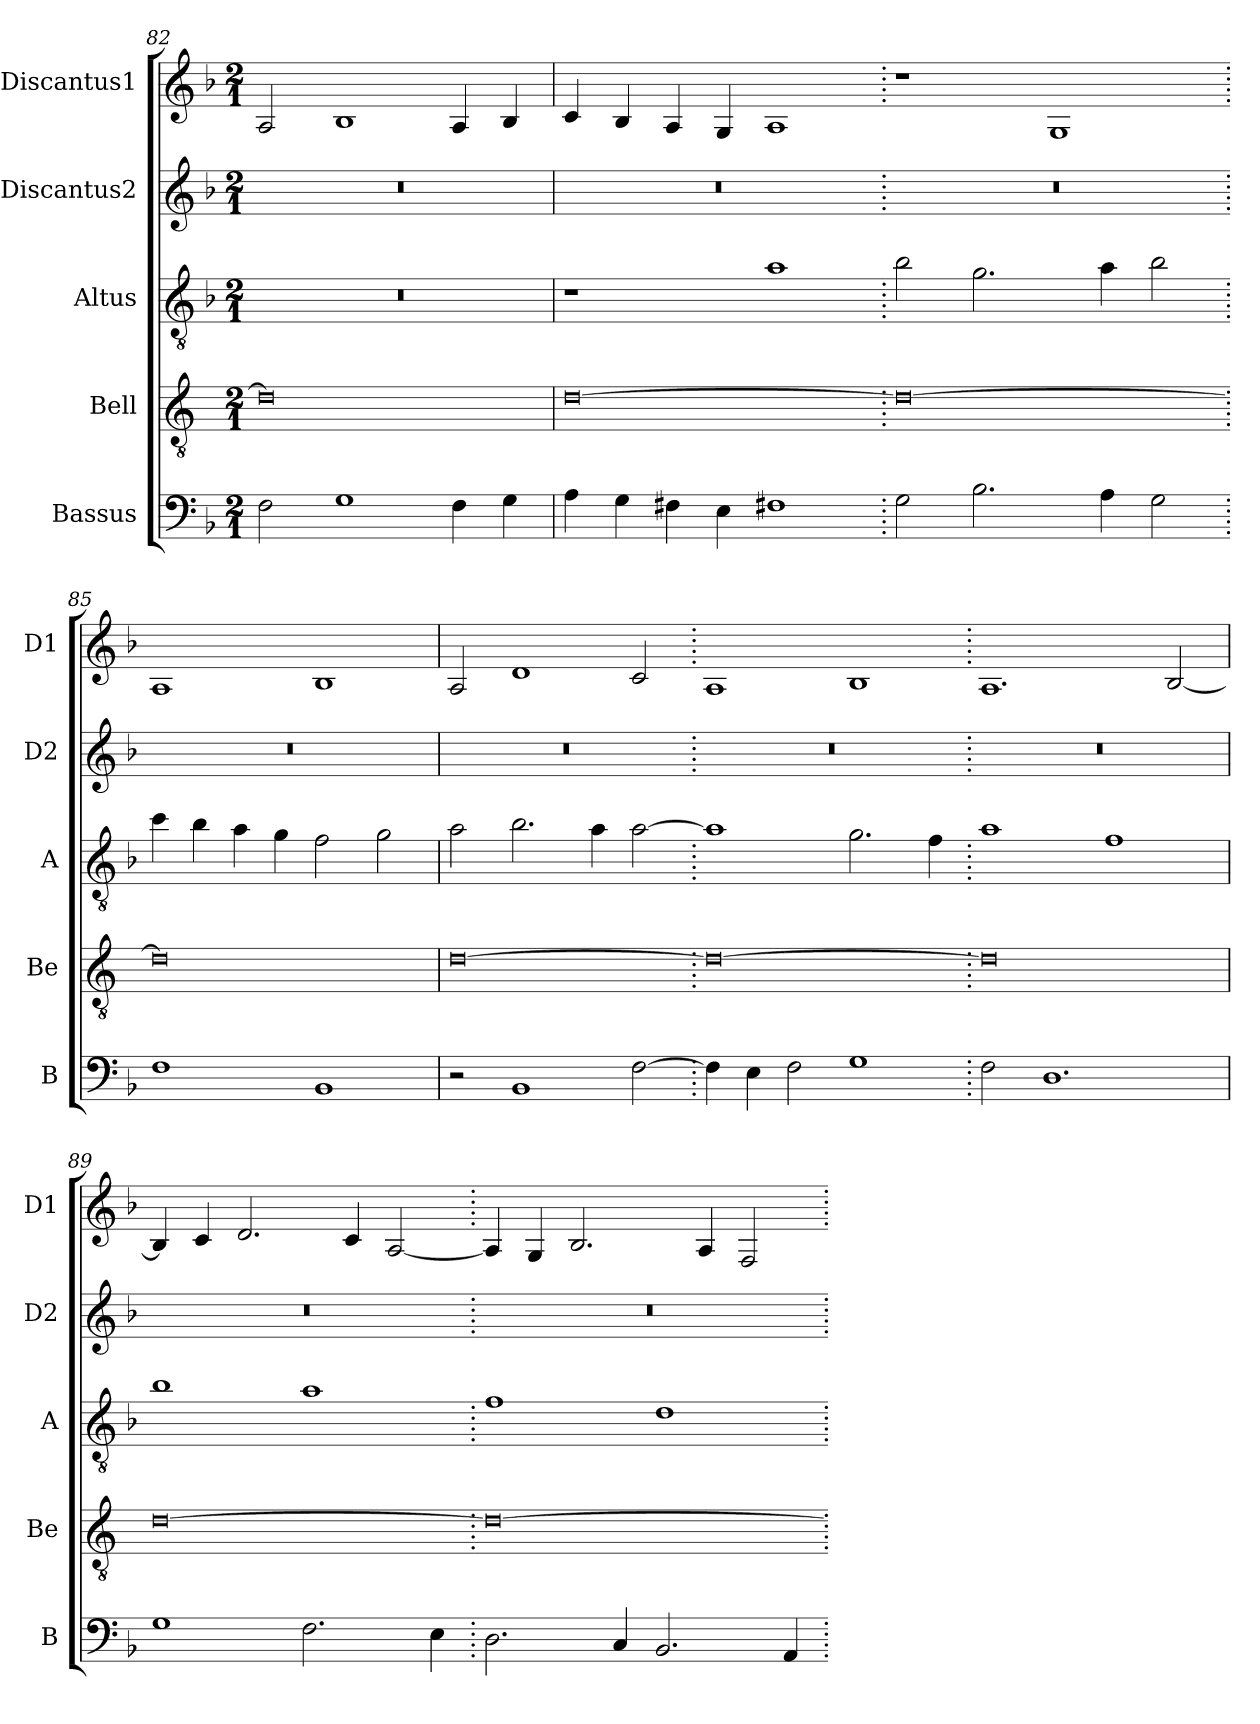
**kern	**kern	**kern	**kern	**kern
*part5	*part4	*part3	*part2	*part1
*staff5	*staff4	*staff3	*staff2	*staff1
*I"Bassus	*I"Bell	*I"Altus	*I"Discantus2	*I"Discantus1
*I'B	*I'Be	*I'A	*I'D2	*I'D1
*clefF4	*clefGv2	*clefGv2	*clefG2	*clefG2
*k[b-]	*k[]	*k[b-]	*k[b-]	*k[b-]
*M2/1	*M2/1	*M2/1	*M2/1	*M2/1
=82	=82	=82	=82	=82
2F	0d]	0r	0r	2A
1G	.	.	.	1B-
4F	.	.	.	4A
4G	.	.	.	4B-
=83	=83	=83	=83	=83
4A	[0d	1r	0r	4c
4G	.	.	.	4B-
4F#X	.	.	.	4A
4E	.	.	.	4G
1F#X	.	1a	.	1A
=84.	=84.	=84.	=84.	=84.
2G	0d_	2b-	0r	1r
2.B-	.	2.g	.	.
.	.	.	.	1G
4A	.	4a	.	.
2G	.	2b-	.	.
=85.	=85.	=85.	=85.	=85.
1F	0d]	4cc	0r	1A
.	.	4b-	.	.
.	.	4a	.	.
.	.	4g	.	.
1BB-	.	2f	.	1B-
.	.	2g	.	.
=86	=86	=86	=86	=86
2r	[0d	2a	0r	2A
1BB-	.	2.b-	.	1d
.	.	4a	.	.
[2F	.	[2a	.	2c
=87.	=87.	=87.	=87.	=87.
4F]	0d_	1a]	0r	1A
4E	.	.	.	.
2F	.	.	.	.
1G	.	2.g	.	1B-
.	.	4f	.	.
=88.	=88.	=88.	=88.	=88.
2F	0d]	1a	0r	1.A
1.D	.	.	.	.
.	.	1f	.	.
.	.	.	.	[2B-
=89	=89	=89	=89	=89
1G	[0d	1b-	0r	4B-]
.	.	.	.	4c
.	.	.	.	2.d
2.F	.	1a	.	.
.	.	.	.	4c
.	.	.	.	[2A
4E	.	.	.	.
=90.	=90.	=90.	=90.	=90.
2.D	0d_	1f	0r	4A]
.	.	.	.	4G
.	.	.	.	2.B-
4C	.	.	.	.
2.BB-	.	1d	.	.
.	.	.	.	4A
.	.	.	.	2F
4AA	.	.	.	.
=.	=.	=.	=.	=.
*-	*-	*-	*-	*-
